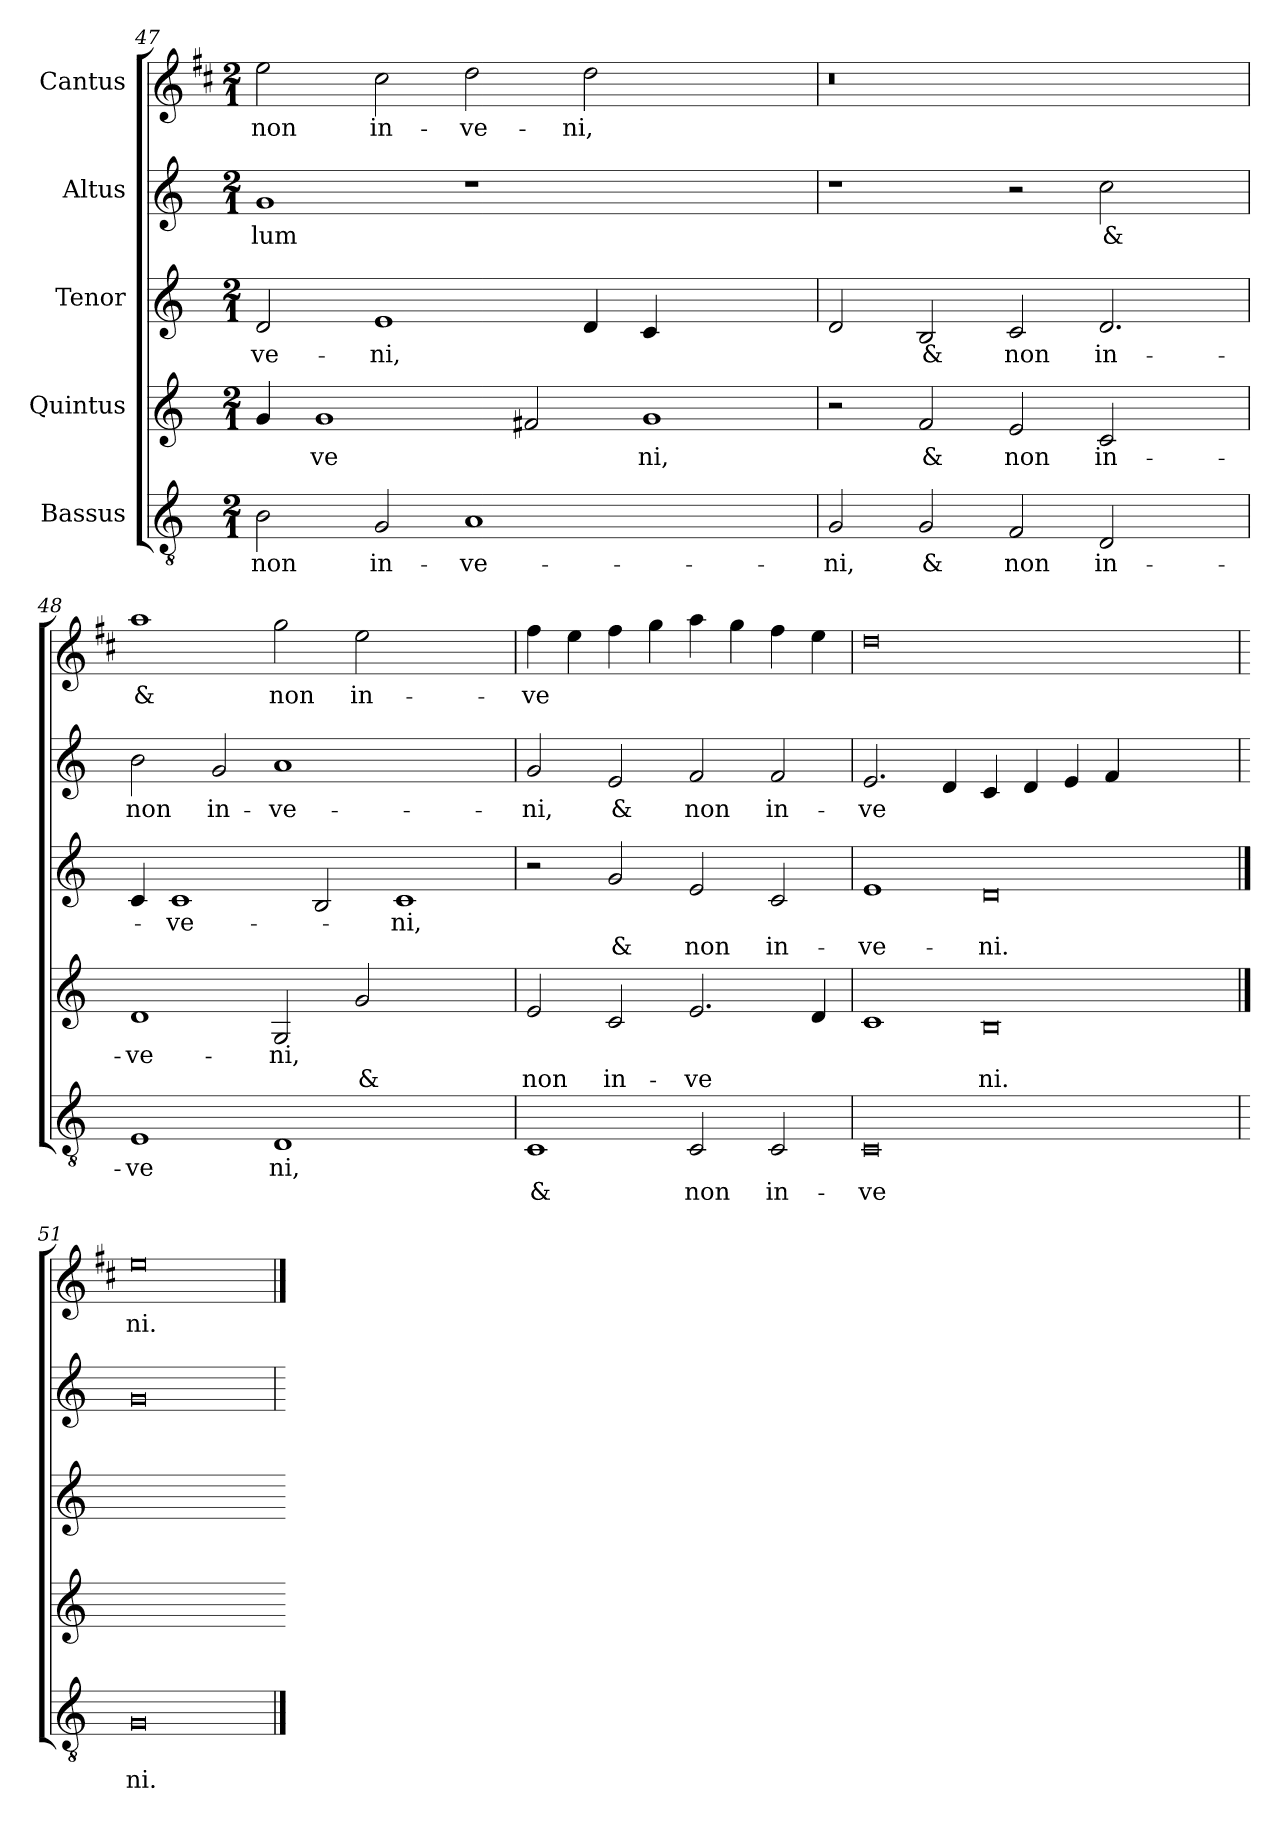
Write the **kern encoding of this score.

**kern	**text	**text	**kern	**text	**text	**kern	**text	**text	**kern	**text	**kern	**text
*part5	*part5	*part5	*part4	*part4	*part4	*part3	*part3	*part3	*part2	*part2	*part1	*part1
*staff5	*staff5	*staff5	*staff4	*staff4	*staff4	*staff3	*staff3	*staff3	*staff2	*staff2	*staff1	*staff1
*I"Bassus	*	*	*I"Quintus	*	*	*I"Tenor	*	*	*I"Altus	*	*I"Cantus	*
!!LO:LB:g=z
*clefGv2	*	*	*clefG2	*	*	*clefG2	*	*	*clefG2	*	*clefG2	*
*	*	*	*	*	*	*	*	*	*	*	*ITrd1c2	*
*k[]	*	*	*k[]	*	*	*k[]	*	*	*k[]	*	*k[]	*
*C:	*	*	*C:	*	*	*C:	*	*	*C:	*	*C:	*
*M2/1	*	*	*M2/1	*	*	*M2/1	*	*	*M2/1	*	*M2/1	*
=47A	=47A	=47A	=47A	=47A	=47A	=47A	=47A	=47A	=47A	=47A	=47A	=47A
!	!LO:LY:b	!	!	!	!	!	!LO:LY:b	!	!	!LO:LY:b	!	!LO:LY:b
2B	non	.	4g	.	.	2d	-ve-	.	1g	-lum	2dd	non
!	!	!	!	!LO:LY:b	!	!	!	!	!	!	!	!
.	.	.	1g	ve	.	.	.	.	.	.	.	.
!	!LO:LY:b	!	!	!	!	!	!LO:LY:b	!	!	!	!	!LO:LY:b
2G	in-	.	.	.	.	1e	-ni,	.	.	.	2b	in-
!	!LO:LY:b	!	!	!	!	!	!	!	!	!	!	!LO:LY:b
1A	-ve-	.	.	.	.	.	.	.	1r	.	2cc	-ve-
.	.	.	2f#X	.	.	.	.	.	.	.	.	.
!	!	!	!	!	!	!	!	!	!	!	!	!LO:LY:b
.	.	.	.	.	.	4d	.	.	.	.	2cc	-ni,
!	!	!	!	!LO:LY:b	!	!	!	!	!	!	!	!
.	.	.	1g	ni,	.	4c	.	.	.	.	.	.
2.ryy	.	.	.	.	.	2.ryy	.	.	2.ryy	.	2.ryy	.
=48A	=48A	=48A	=48A	=48A	=48A	=48A	=48A	=48A	=48A	=48A	=48A	=48A
!	!LO:LY:b	!	!	!	!	!	!	!	!	!	!	!
2G	-ni,	.	2r	.	.	2d	.	.	1r	.	0r	.
!	!LO:LY:b	!	!	!LO:LY:b	!	!	!LO:LY:b	!	!	!	!	!
2G	&	.	2f	&	.	2B	&	.	.	.	.	.
!	!LO:LY:b	!	!	!LO:LY:b	!	!	!LO:LY:b	!	!	!	!	!
2F	non	.	2e	non	.	2c	non	.	2r	.	.	.
!	!LO:LY:b	!	!	!LO:LY:b	!	!	!LO:LY:b	!	!	!LO:LY:b	!	!
2D	in-	.	2c	in-	.	2.d	in-	.	2cc	&	.	.
4ryy	.	.	4ryy	.	.	.	.	.	4ryy	.	4ryy	.
=48B	=48B	=48B	=48B	=48B	=48B	=48B	=48B	=48B	=48B	=48B	=48B	=48B
!	!LO:LY:b	!	!	!LO:LY:b	!	!	!	!	!	!LO:LY:b	!	!LO:LY:b
1E	-ve	.	1d	-ve-	.	4c	.	.	2b	non	1gg	&
!	!	!	!	!	!	!	!LO:LY:b	!	!	!	!	!
.	.	.	.	.	.	1c	-ve-	.	.	.	.	.
!	!	!	!	!	!	!	!	!	!	!LO:LY:b	!	!
.	.	.	.	.	.	.	.	.	2g	in-	.	.
!	!LO:LY:b	!	!	!LO:LY:b	!	!	!	!	!	!LO:LY:b	!	!LO:LY:b
1D	ni,	.	2G	-ni,	.	.	.	.	1a	-ve-	2ff	non
.	.	.	.	.	.	2B	.	.	.	.	.	.
!	!	!	!	!	!LO:LY:b	!	!	!	!	!	!	!LO:LY:b
.	.	.	2g	.	&	.	.	.	.	.	2dd	in-
!	!	!	!	!	!	!	!LO:LY:b	!	!	!	!	!
.	.	.	.	.	.	1c	-ni,	.	.	.	.	.
2.ryy	.	.	2.ryy	.	.	.	.	.	2.ryy	.	2.ryy	.
=49A	=49A	=49A	=49A	=49A	=49A	=49A	=49A	=49A	=49A	=49A	=49A	=49A
!	!	!LO:LY:b	!	!	!LO:LY:b	!	!	!	!	!LO:LY:b	!	!LO:LY:b
1C	.	&	2e	.	non	2r	.	.	2g	-ni,	4ee	-ve
.	.	.	.	.	.	.	.	.	.	.	4dd	.
!	!	!	!	!	!LO:LY:b	!	!	!LO:LY:b	!	!LO:LY:b	!	!
.	.	.	2c	.	in-	2g	.	&	2e	&	4ee	.
.	.	.	.	.	.	.	.	.	.	.	4ff	.
!	!	!LO:LY:b	!	!	!LO:LY:b	!	!	!LO:LY:b	!	!LO:LY:b	!	!
2C	.	non	2.e	.	-ve	2e	.	non	2f	non	4gg	.
.	.	.	.	.	.	.	.	.	.	.	4ff	.
!	!	!LO:LY:b	!	!	!	!	!	!LO:LY:b	!	!LO:LY:b	!	!
2C	.	in-	.	.	.	2c	.	in-	2f	in-	4ee	.
.	.	.	4d	.	.	.	.	.	.	.	4dd	.
=50A	=50A	=50A	=50A	=50A	=50A	=50A	=50A	=50A	=50A	=50A	=50A	=50A
!	!	!LO:LY:b	!	!	!	!	!	!LO:LY:b	!	!LO:LY:b	!	!
0C	.	-ve	1c	.	.	1e	.	-ve-	2.e	-ve	0cc	.
.	.	.	.	.	.	.	.	.	4d	.	.	.
!	!	!	!	!	!LO:LY:b	!	!	!LO:LY:b	!	!	!	!
.	.	.	0B	.	ni.	0d	.	-ni.	4c	.	.	.
.	.	.	.	.	.	.	.	.	4d	.	.	.
.	.	.	.	.	.	.	.	.	4e	.	.	.
.	.	.	.	.	.	.	.	.	4f	.	.	.
1ryy	.	.	.	.	.	.	.	.	1ryy	.	1ryy	.
=51A	=51A	=51A	==51A	=51A	=51A	==51A	=51A	=51A	=51A	=51A	=51A	=51A
!	!	!LO:LY:b	!	!	!	!	!	!	!	!	!	!LO:LY:b
0G	.	ni.	0ryy	.	.	0ryy	.	.	0g	.	0dd	ni.
==	==	==	=	==	==	=	==	==	=	==	==	==
*-	*-	*-	*-	*-	*-	*-	*-	*-	*-	*-	*-	*-
